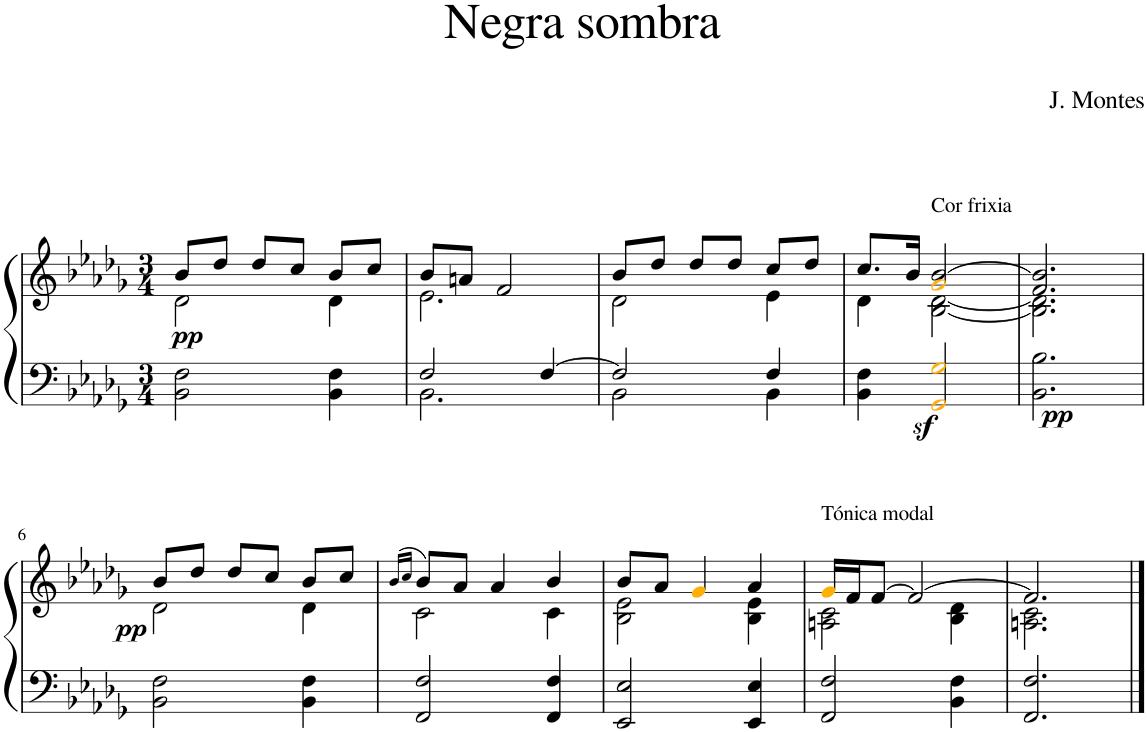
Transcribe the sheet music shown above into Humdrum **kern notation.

**kern	**kern	**dynam
*part1	*part1	*part1
*staff2	*staff1	*staff1/2
*I"Piano	*	*
*I'Pno.	*	*
*clefF4	*clefG2	*
*k[b-e-a-d-g-]	*k[b-e-a-d-g-]	*
*M3/4	*M3/4	*
=1	=1	=1
*	*^	*
!	!	!	!LO:DY:b
2BB-\ 2F\	8b-/L	2d-\	pp
.	8dd-/J	.	.
.	8dd-/L	.	.
.	8cc/J	.	.
4BB-\ 4F\	8b-/L	4d-\	.
.	8cc/J	.	.
=2	=2	=2	=2
*^	*	*	*
2F/	2.BB-\	8b-/L	2.e-\	.
.	.	8an/J	.	.
.	.	2f/	.	.
[4F/	.	.	.	.
=3	=3	=3	=3	=3
2F/]	2BB-\	8b-/L	2d-\	.
.	.	8dd-/J	.	.
.	.	8dd-/L	.	.
.	.	8dd-/J	.	.
4F/	4BB-\	8cc/L	4e-\	.
.	.	8dd-/J	.	.
*v	*v	*	*	*
=4	=4	=4	=4
4BB-\ 4F\	8.cc/L	4d-\	.
.	16b-/Jk	.	.
!	!LO:TX:a:t=Cor frixia	!	!
2GG-i/z< 2G-i/z<	2g-i/ [2b-/	[2B-\ [2d-\	.
=5	=5	=5	=5
!	!	!	!LO:DY:b=2
2.BB-\ 2.B-\	2.f/ 2.b-/]	2.B-\] 2.d-\]	pp
!!LO:LB:g=z	!!
=6	=6	=6	=6
!	!	!	!LO:DY:b
2BB-\ 2F\	8b-/L	2d-\	pp
.	8dd-/J	.	.
.	8dd-/L	.	.
.	8cc/J	.	.
4BB-\ 4F\	8b-/L	4d-\	.
.	8cc/J	.	.
=7	=7	=7	=7
.	(16qb-/LL	.	.
.	16qcc/JJ	.	.
2FF/ 2F/	8b-/L)	2c\	.
.	8a-/J	.	.
.	4a-/	.	.
4FF/ 4F/	4b-/	4c\	.
=8	=8	=8	=8
2EE-/ 2E-/	8b-/L	2B-\ 2e-\	.
.	8a-/J	.	.
.	4g-i/	.	.
4EE-/ 4E-/	4a-/	4B-\ 4e-\	.
=9	=9	=9	=9
!	!LO:TX:a:t=Tónica modal	!	!
2FF/ 2F/	16g-i/LL	2An\ 2c\	.
.	16f/J	.	.
.	[8f/J	.	.
.	2f/_	.	.
4BB-\ 4F\	.	4B-\ 4d-\	.
=10	=10	=10	=10
2.FF/ 2.F/	2.f/]	2.An\ 2.c\	.
*	*v	*v	*
==	==	==
*-	*-	*-
